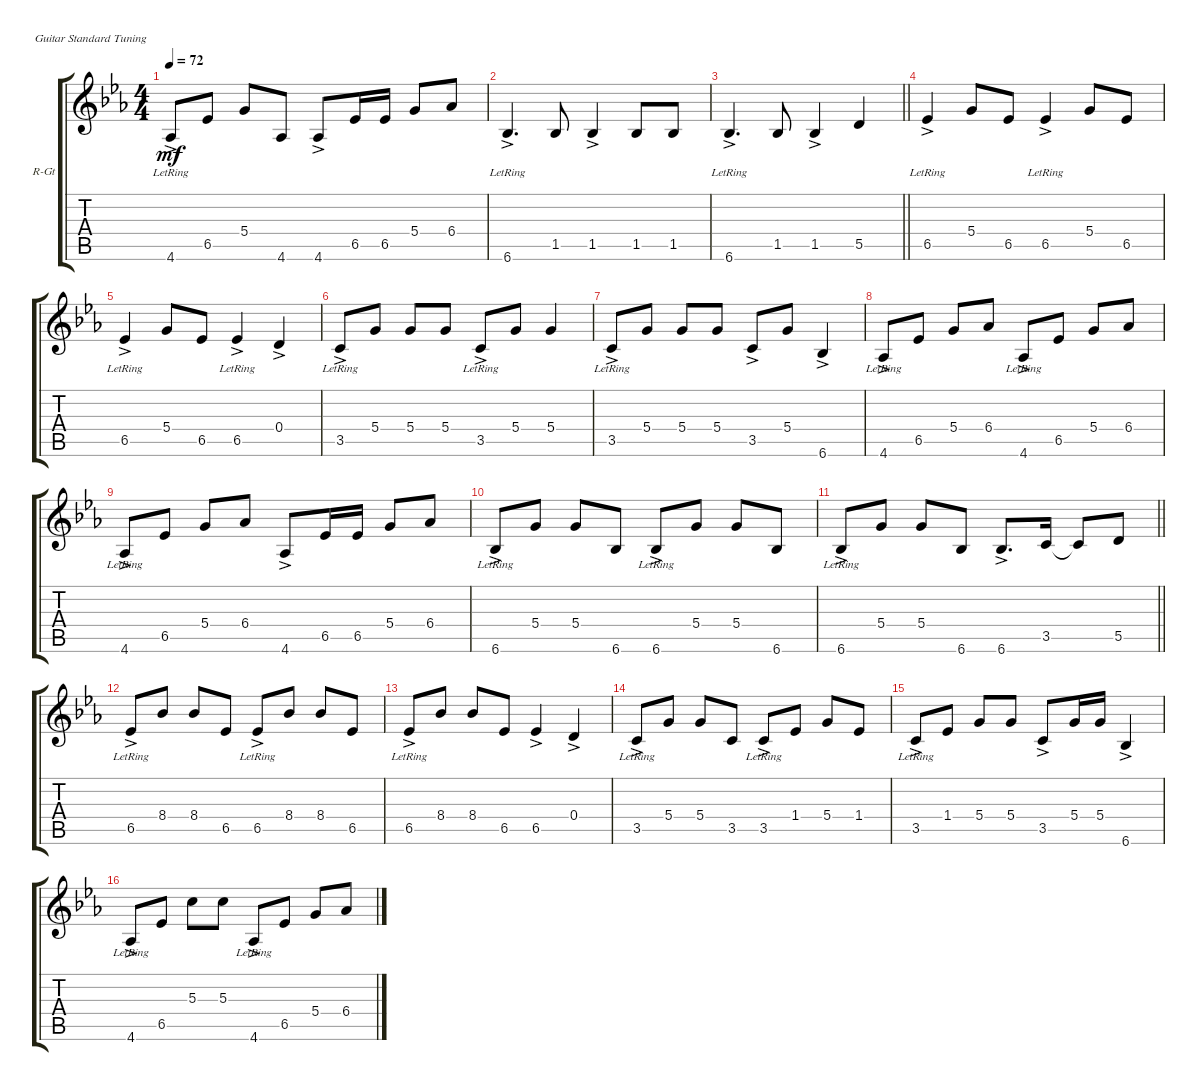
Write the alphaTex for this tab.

\defaultSystemsLayout 4
\bracketExtendMode groupsimilarinstruments
\firstSystemTrackNameOrientation horizontal
\otherSystemsTrackNameOrientation horizontal
\track ("Rhythm Guitar" "R-Gt") {instrument electricguitarclean}
\staff {score tabs}
\tuning (E4 B3 G3 D3 A2 E2)
\ts (4 4)
\tempo 72
\clef g2
\ks eb
4.6{ac lr}.8{dy mf} 6.5.8 5.4.8 4.6.8 4.6{ac}.8 6.5.16 6.5.16 5.4.8 6.4.8 |
6.6{ac lr}.4{d} 1.5.8 1.5{ac}.4 1.5.8 1.5.8 |
\barLineRight lightlight
6.6{ac lr}.4{d} 1.5.8 1.5{ac}.4 5.5.4 |
6.5{ac lr}.4 5.4.8 6.5.8 6.5{ac lr}.4 5.4.8 6.5.8 |
6.5{ac lr}.4 5.4.8 6.5.8 6.5{ac lr}.4 0.4{ac}.4 |
3.5{ac lr}.8 5.4.8 5.4.8 5.4.8 3.5{ac lr}.8 5.4.8 5.4.4 |
3.5{ac lr}.8 5.4.8 5.4.8 5.4.8 3.5{ac}.8 5.4.8 6.6{ac}.4 |
4.6{ac lr}.8 6.5.8 5.4.8 6.4.8 4.6{ac lr}.8 6.5.8 5.4.8 6.4.8 |
4.6{ac lr}.8 6.5.8 5.4.8 6.4.8 4.6{ac}.8 6.5.16 6.5.16 5.4.8 6.4.8 |
6.6{ac lr}.8 5.4.8 5.4.8 6.6.8 6.6{ac lr}.8 5.4.8 5.4.8 6.6.8 |
\barLineRight lightlight
6.6{ac lr}.8 5.4.8 5.4.8 6.6.8 6.6{ac}.8{d} 3.5.16 3.5{t}.8 5.5.8 |
6.5{ac lr}.8 8.4.8 8.4.8 6.5.8 6.5{ac lr}.8 8.4.8 8.4.8 6.5.8 |
6.5{ac lr}.8 8.4.8 8.4.8 6.5.8 6.5{ac}.4 0.4{ac}.4 |
3.5{ac lr}.8 5.4.8 5.4.8 3.5.8 3.5{ac lr}.8 1.4.8 5.4.8 1.4.8 |
3.5{ac lr}.8 1.4.8 5.4.8 5.4.8 3.5{ac}.8 5.4.16 5.4.16 6.6{ac}.4 |
4.6{ac lr}.8 6.5.8 5.3.8 5.3.8 4.6{ac lr}.8 6.5.8 5.4.8 6.4.8
